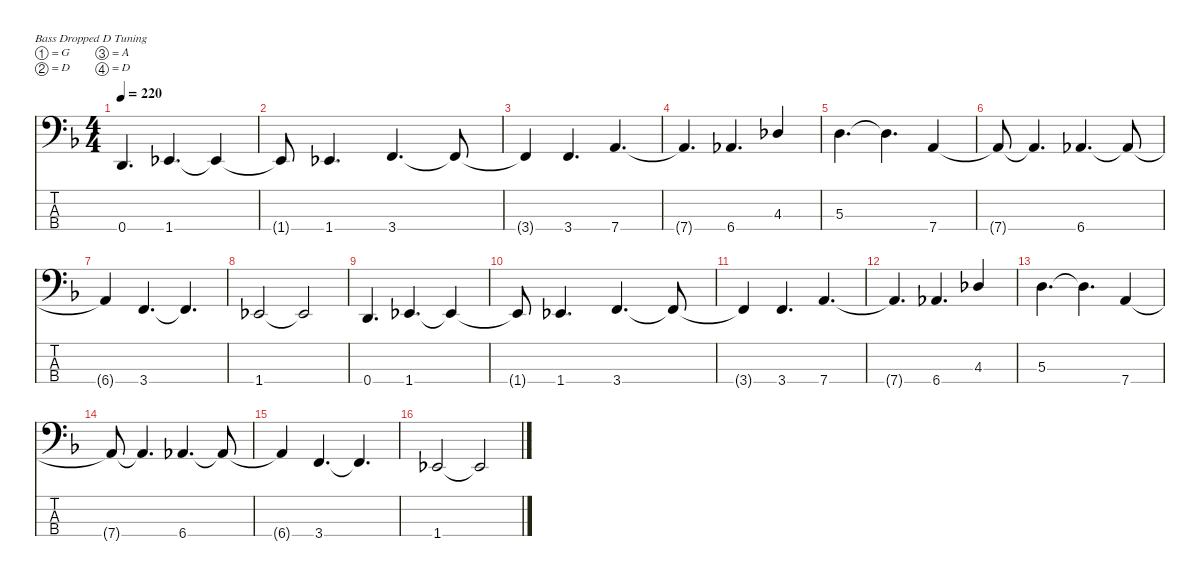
\hideDynamics
\bracketExtendMode nobrackets
\singleTrackTrackNamePolicy hidden
\multiTrackTrackNamePolicy hidden
\firstSystemTrackNameMode fullname
\firstSystemTrackNameOrientation horizontal
\otherSystemsTrackNameOrientation horizontal
\track ("Bass" "E-Bass") {instrument electricbassfinger}
\staff {score tabs}
\tuning (G2 D2 A1 D1)
\ts (4 4)
\tempo 220
\clef f4
\ks dminor
0.4{acc forcenatural}.4{d dy f beam Up} 1.4{acc b}.4{d beam Up} 1.4{t acc b}.4{beam Up} |
1.4{t acc b}.8{beam Up} 1.4{acc b}.4{d beam Up} 3.4{acc forcenatural}.4{d beam Up} 3.4{t acc forcenatural}.8{beam Up} |
3.4{t acc forcenatural}.4{beam Up} 3.4{acc forcenatural}.4{d beam Up} 7.4{acc forcenatural}.4{d beam Up} |
7.4{t acc forcenatural}.4{d beam Up} 6.4{acc b}.4{d beam Up} 4.3{acc b}.4{beam Up} |
5.3{acc forcenatural}.4{d beam Down} 5.3{t acc forcenatural}.4{d beam Down} 7.4{acc forcenatural}.4{beam Up} |
7.4{t acc forcenatural}.8{beam Up} 7.4{t acc forcenatural}.4{d beam Up} 6.4{acc b}.4{d beam Up} 6.4{t acc b}.8{beam Up} |
6.4{t acc b}.4{beam Up} 3.4{acc forcenatural}.4{d beam Up} 3.4{t acc forcenatural}.4{d beam Up} |
1.4{acc b}.2{beam Up} 1.4{t acc b}.2{beam Up} |
0.4{acc forcenatural}.4{d beam Up} 1.4{acc b}.4{d beam Up} 1.4{t acc b}.4{beam Up} |
1.4{t acc b}.8{beam Up} 1.4{acc b}.4{d beam Up} 3.4{acc forcenatural}.4{d beam Up} 3.4{t acc forcenatural}.8{beam Up} |
3.4{t acc forcenatural}.4{beam Up} 3.4{acc forcenatural}.4{d beam Up} 7.4{acc forcenatural}.4{d beam Up} |
7.4{t acc forcenatural}.4{d beam Up} 6.4{acc b}.4{d beam Up} 4.3{acc b}.4{beam Up} |
5.3{acc forcenatural}.4{d beam Down} 5.3{t acc forcenatural}.4{d beam Down} 7.4{acc forcenatural}.4{beam Up} |
7.4{t acc forcenatural}.8{beam Up} 7.4{t acc forcenatural}.4{d beam Up} 6.4{acc b}.4{d beam Up} 6.4{t acc b}.8{beam Up} |
6.4{t acc b}.4{beam Up} 3.4{acc forcenatural}.4{d beam Up} 3.4{t acc forcenatural}.4{d beam Up} |
1.4{acc b}.2{beam Up} 1.4{t acc b}.2{beam Up}
